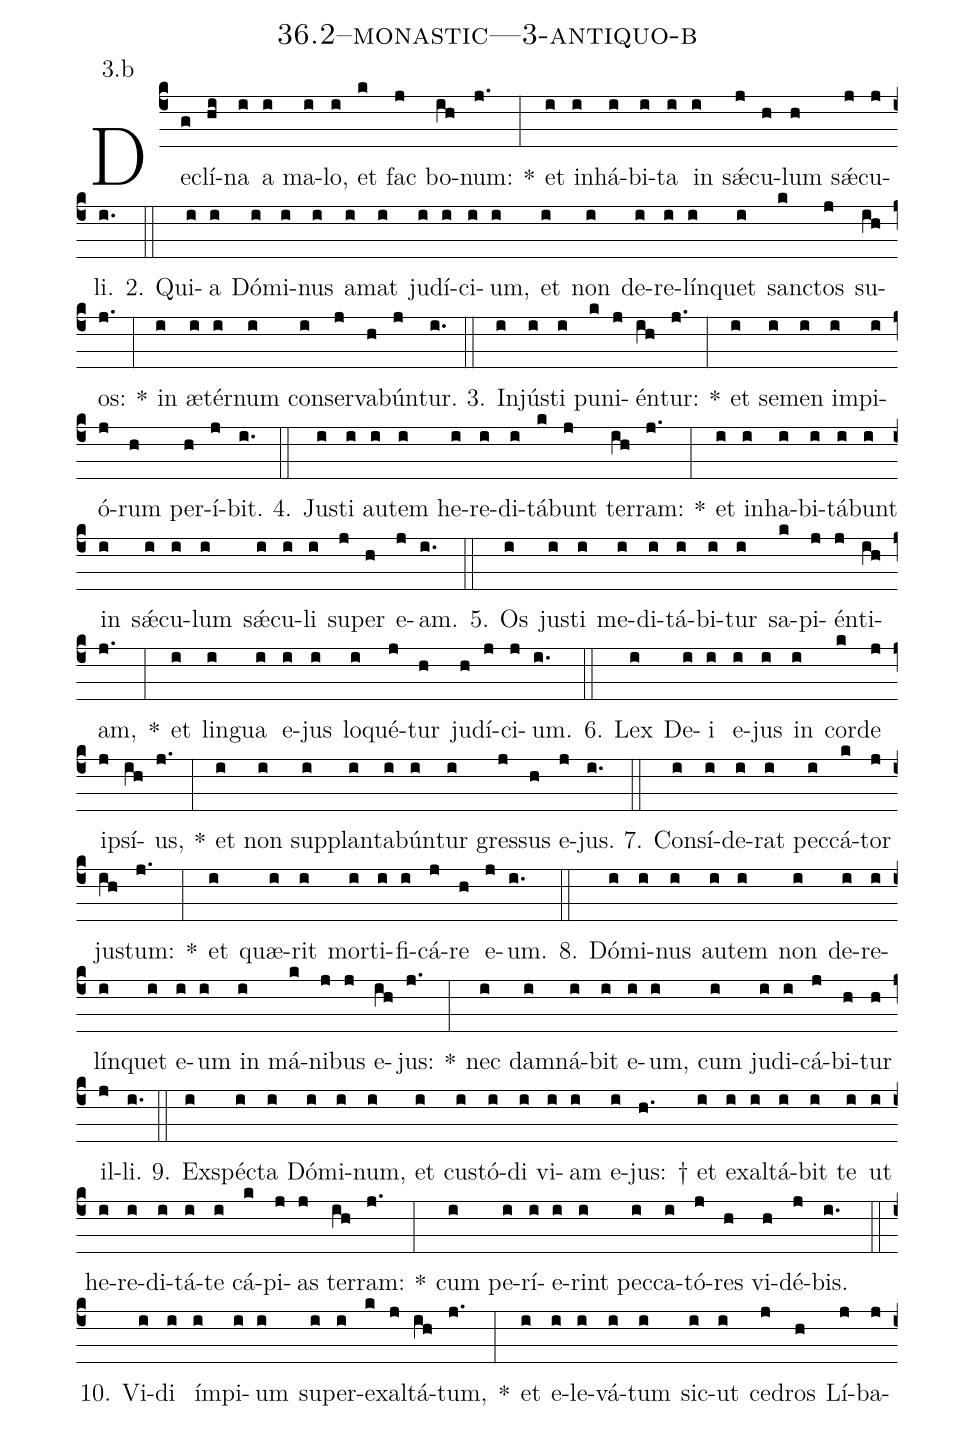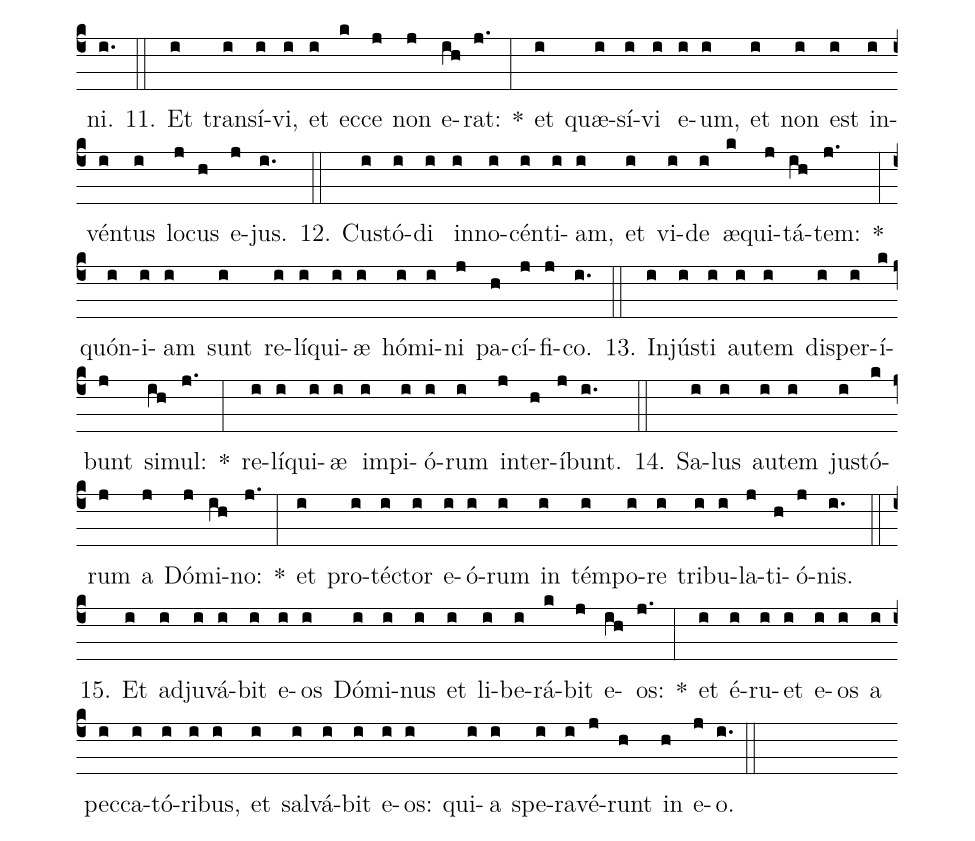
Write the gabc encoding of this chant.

name: 36.2--monastic---3-antiquo-b;
annotation: 3.b;
%%
(c4)De(g)clí(hi)na(i) a(i) ma(i)lo,(i) et(k) fac(j) bo(ih)num:(j.) *(:) et(i) in(i)há(i)bi(i)ta(i) in(i) sǽ(j)cu(h)lum(h) sǽ(j)cu(j)li.(i.) (::)
2. Qui(i)a(i) Dó(i)mi(i)nus(i) a(i)mat(i) ju(i)dí(i)ci(i)um,(i) et(i) non(i) de(i)re(i)lín(i)quet(i) sanc(k)tos(j) su(ih)os:(j.) *(:) in(i) æ(i)tér(i)num(i) con(i)ser(j)va(h)bún(j)tur.(i.) (::)
3. In(i)jús(i)ti(i) pu(k)ni(j)én(ih)tur:(j.) *(:) et(i) se(i)men(i) im(i)pi(i)ó(j)rum(h) per(h)í(j)bit.(i.) (::)
4. Jus(i)ti(i) au(i)tem(i) he(i)re(i)di(i)tá(k)bunt(j) ter(ih)ram:(j.) *(:) et(i) in(i)ha(i)bi(i)tá(i)bunt(i) in(i) sǽ(i)cu(i)lum(i) sǽ(i)cu(i)li(i) su(j)per(h) e(j)am.(i.) (::)
5. Os(i) jus(i)ti(i) me(i)di(i)tá(i)bi(i)tur(i) sa(k)pi(j)én(j)ti(ih)am,(j.) *(:) et(i) lin(i)gua(i) e(i)jus(i) lo(i)qué(j)tur(h) ju(h)dí(j)ci(j)um.(i.) (::)
6. Lex(i) De(i)i(i) e(i)jus(i) in(i) cor(k)de(j) ip(j)sí(ih)us,(j.) *(:) et(i) non(i) sup(i)plan(i)ta(i)bún(i)tur(i) gres(j)sus(h) e(j)jus.(i.) (::)
7. Con(i)sí(i)de(i)rat(i) pec(i)cá(k)tor(j) jus(ih)tum:(j.) *(:) et(i) quæ(i)rit(i) mor(i)ti(i)fi(i)cá(j)re(h) e(j)um.(i.) (::)
8. Dó(i)mi(i)nus(i) au(i)tem(i) non(i) de(i)re(i)lín(i)quet(i) e(i)um(i) in(i) má(k)ni(j)bus(j) e(ih)jus:(j.) *(:) nec(i) dam(i)ná(i)bit(i) e(i)um,(i) cum(i) ju(i)di(i)cá(j)bi(h)tur(h) il(j)li.(i.) (::)
9. Ex(i)spéc(i)ta(i) Dó(i)mi(i)num,(i) et(i) cus(i)tó(i)di(i) vi(i)am(i) e(i)jus: †(h.) et(i) ex(i)al(i)tá(i)bit(i) te(i) ut(i) he(i)re(i)di(i)tá(i)te(i) cá(k)pi(j)as(j) ter(ih)ram:(j.) *(:) cum(i) pe(i)rí(i)e(i)rint(i) pec(i)ca(i)tó(j)res(h) vi(h)dé(j)bis.(i.) (::)
10. Vi(i)di(i) ím(i)pi(i)um(i) su(i)per(i)ex(k)al(j)tá(ih)tum,(j.) *(:) et(i) e(i)le(i)vá(i)tum(i) sic(i)ut(i) ce(j)dros(h) Lí(j)ba(j)ni.(i.) (::)
11. Et(i) trans(i)í(i)vi,(i) et(i) ec(k)ce(j) non(j) e(ih)rat:(j.) *(:) et(i) quæ(i)sí(i)vi(i) e(i)um,(i) et(i) non(i) est(i) in(i)vén(i)tus(i) lo(j)cus(h) e(j)jus.(i.) (::)
12. Cus(i)tó(i)di(i) in(i)no(i)cén(i)ti(i)am,(i) et(i) vi(i)de(i) æ(k)qui(j)tá(ih)tem:(j.) *(:) quón(i)i(i)am(i) sunt(i) re(i)lí(i)qui(i)æ(i) hó(i)mi(i)ni(j) pa(h)cí(j)fi(j)co.(i.) (::)
13. In(i)jús(i)ti(i) au(i)tem(i) dis(i)per(i)í(k)bunt(j) si(ih)mul:(j.) *(:) re(i)lí(i)qui(i)æ(i) im(i)pi(i)ó(i)rum(i) in(j)ter(h)í(j)bunt.(i.) (::)
14. Sa(i)lus(i) au(i)tem(i) jus(i)tó(k)rum(j) a(j) Dó(j)mi(ih)no:(j.) *(:) et(i) pro(i)téc(i)tor(i) e(i)ó(i)rum(i) in(i) tém(i)po(i)re(i) tri(i)bu(i)la(j)ti(h)ó(j)nis.(i.) (::)
15. Et(i) ad(i)ju(i)vá(i)bit(i) e(i)os(i) Dó(i)mi(i)nus(i) et(i) li(i)be(i)rá(k)bit(j) e(ih)os:(j.) *(:) et(i) é(i)ru(i)et(i) e(i)os(i) a(i) pec(i)ca(i)tó(i)ri(i)bus,(i) et(i) sal(i)vá(i)bit(i) e(i)os:(i) qui(i)a(i) spe(i)ra(i)vé(j)runt(h) in(h) e(j)o.(i.) (::)
